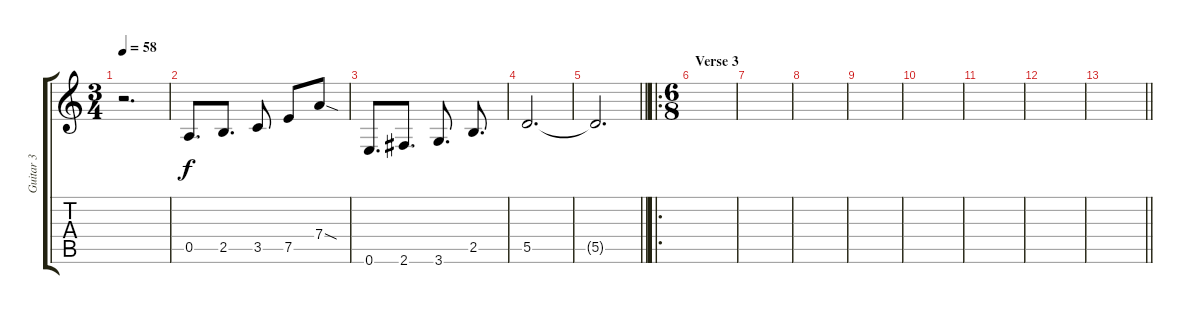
\track ("Guitar 3" "Guitar 3") {instrument overdrivenguitar}
\staff {score tabs}
\tuning (E4 B3 G3 D3 A2 E2) {hide}
\ts (3 4)
\tempo 58
\clef g2
\ks c
r.2{d dy f} |
0.5.8{d} 2.5.8{d} 3.5.8 7.5.8 7.4{sod}.8 |
0.6.8{d} 2.6.8{d} 3.6.8{d} 2.5.8{d} |
5.5.2{d} |
\barLineRight lightlight
5.5{t}.2{d} |
\ro
\ts (6 8)
\section ("" "Verse 3")
|
|
|
|
|
|
|
\barLineRight lightlight
